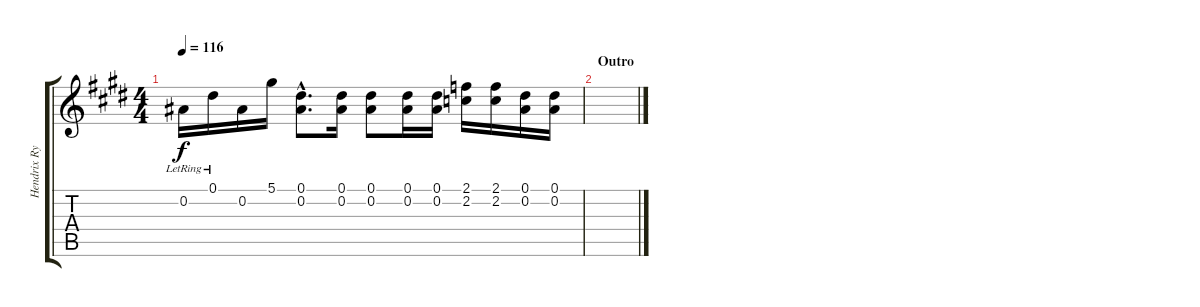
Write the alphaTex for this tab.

\track ("Hendrix Rythm" "Hendrix Ry") {instrument electricguitarjazz}
\staff {score tabs}
\tuning (Eb4 Bb3 Gb3 Db3 Ab2 Eb2) {hide}
\ts (4 4)
\tempo 116
\clef g2
\ks c#minor
0.2{lr}.16{dy f} 0.1{lr}.16 0.2.16 5.1.16 (0.1{hac} 0.2{hac}).8{d} (0.1 0.2).16 (0.1 0.2).8 (0.1 0.2).16 (0.1 0.2).16 (2.1 2.2).16 (2.1 2.2).16 (0.1 0.2).16 (0.1 0.2).16 |
\section ("" "Outro")
